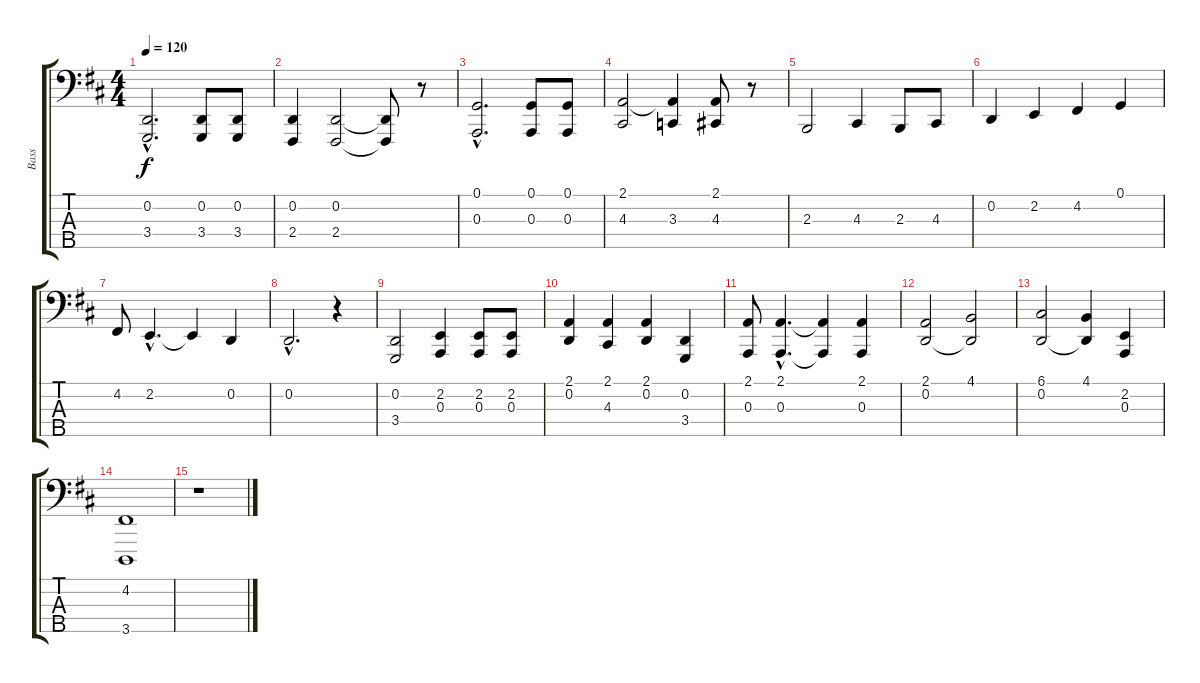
\track ("Bass" "Bass") {instrument lead1square}
\staff {score tabs}
\tuning (G2 D2 A1 E1 B0) {hide}
\ts (4 4)
\tempo 120
\clef f4
\ks d
(0.2{hac} 3.4{hac}).2{d dy f} (0.2 3.4).8 (0.2 3.4).8 |
(0.2 2.4).4 (0.2 2.4).2 (0.2{t} 2.4{t}).8 r.8 |
(0.1{hac} 0.3{hac}).2{d} (0.1 0.3).8 (0.1 0.3).8 |
(2.1 4.3).2 (2.1{t} 3.3).4 (2.1 4.3).8 r.8 |
2.3.2 4.3.4 2.3.8 4.3.8 |
0.2.4 2.2.4 4.2.4 0.1.4 |
4.2.8 2.2{hac}.4{d} 2.2{t}.4 0.2.4 |
0.2{hac}.2{d} r.4 |
(0.2 3.4).2 (2.2 0.3).4 (2.2 0.3).8 (2.2 0.3).8 |
(2.1 0.2).4 (2.1 4.3).4 (2.1 0.2).4 (0.2 3.4).4 |
(2.1 0.3).8 (2.1{hac} 0.3{hac}).4{d} (2.1{t} 0.3{t}).4 (2.1 0.3).4 |
(2.1 0.2).2 (4.1 0.2{t}).2 |
(6.1 0.2).2 (4.1 0.2{t}).4 (2.2 0.3).4 |
(4.2 3.5).1 |
r.1
